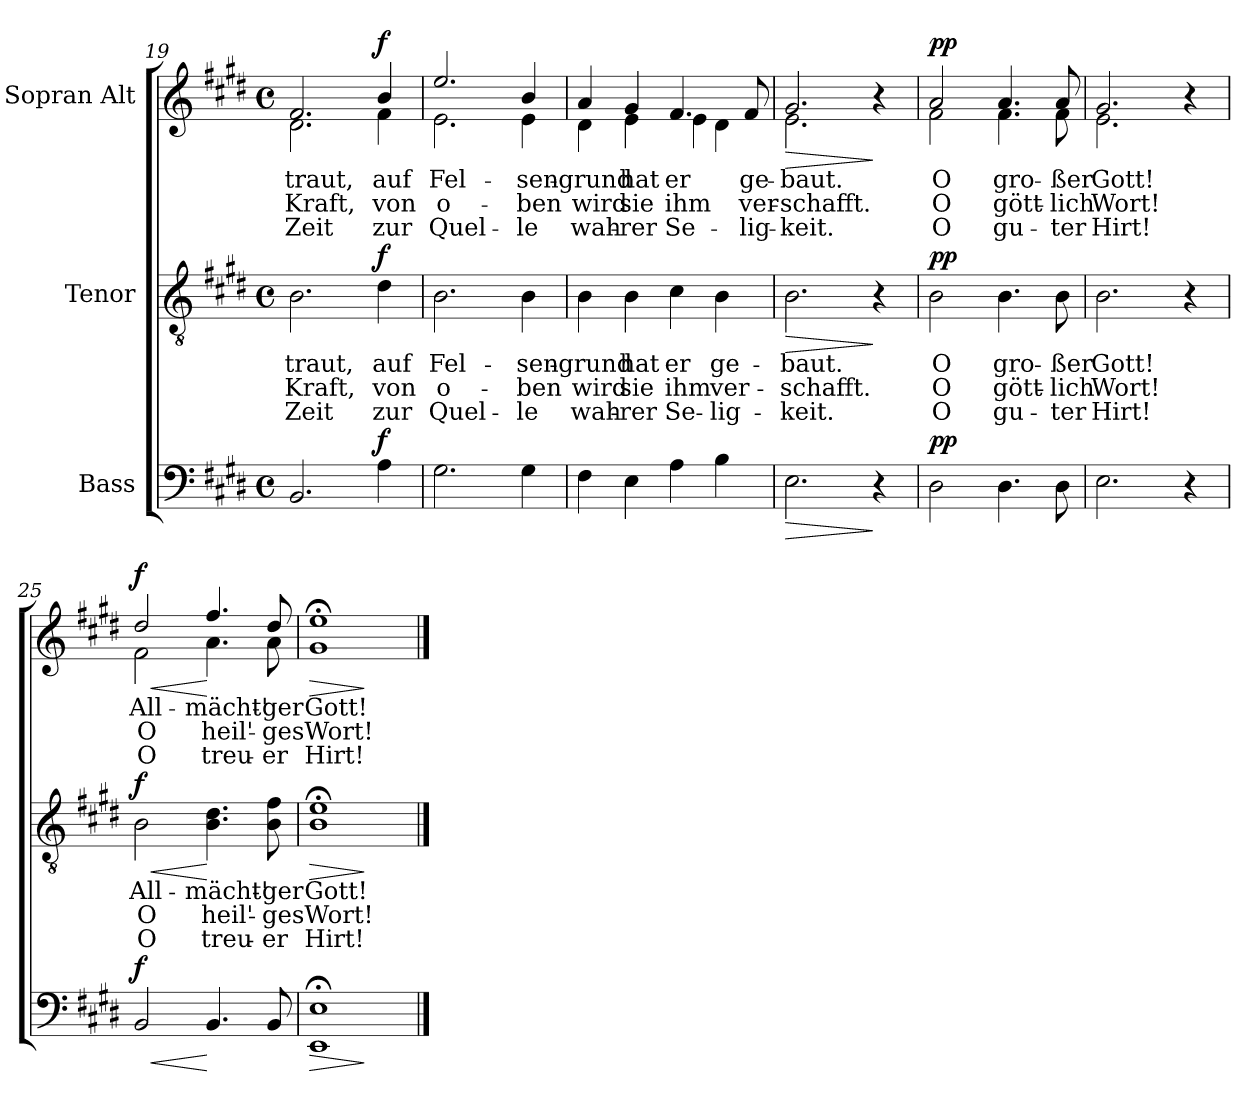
**kern	**dynam	**kern	**text	**text	**text	**dynam	**kern	**text	**text	**text	**dynam
*part3	*part3	*part2	*part2	*part2	*part2	*part2	*part1	*part1	*part1	*part1	*part1
*staff3	*staff3	*staff2	*staff2	*staff2	*staff2	*staff2	*staff1	*staff1	*staff1	*staff1	*staff1
*I"Bass	*	*I"Tenor	*	*	*	*	*I"Sopran Alt	*	*	*	*
*clefF4	*	*clefGv2	*	*	*	*	*clefG2	*	*	*	*
*k[f#c#g#d#]	*	*k[f#c#g#d#]	*	*	*	*	*k[f#c#g#d#]	*	*	*	*
*M4/4	*	*M4/4	*	*	*	*	*M4/4	*	*	*	*
*met(c)	*	*met(c)	*	*	*	*	*met(c)	*	*	*	*
=19	=19	=19	=19	=19	=19	=19	=19	=19	=19	=19	=19
!	!	!	!LO:LY:b	!LO:LY:b	!LO:LY:b	!	!	!LO:LY:b	!LO:LY:b	!LO:LY:b	!
*	*	*	*	*	*	*	*^	*	*	*	*
2.BB/	.	2.B\	traut,	Kraft,	Zeit	.	2.f#/	2.d#\	traut,	Kraft,	Zeit	.
!	!LO:DY:a	!	!LO:LY:b	!LO:LY:b	!LO:LY:b	!LO:DY:a	!	!	!LO:LY:b	!LO:LY:b	!LO:LY:b	!LO:DY:a
4A\	f	4d#\	auf	von	zur	f	4b/	4f#\	auf	von	zur	f
=20	=20	=20	=20	=20	=20	=20	=20	=20	=20	=20	=20	=20
!	!	!	!LO:LY:b	!LO:LY:b	!LO:LY:b	!	!	!	!LO:LY:b	!LO:LY:b	!LO:LY:b	!
2.G#\	.	2.B\	Fel-	o-	Quel-	.	2.ee/	2.e\	Fel-	o-	Quel-	.
!	!	!	!LO:LY:b	!LO:LY:b	!LO:LY:b	!	!	!	!LO:LY:b	!LO:LY:b	!LO:LY:b	!
4G#\	.	4B\	-sen-	-ben	-le	.	4b/	4e\	-sen-	-ben	-le	.
=21	=21	=21	=21	=21	=21	=21	=21	=21	=21	=21	=21	=21
!	!	!	!LO:LY:b	!LO:LY:b	!LO:LY:b	!	!	!	!LO:LY:b	!LO:LY:b	!LO:LY:b	!
4F#\	.	4B\	-grund	wird	wah-	.	4a/	4d#\	-grund	wird	wah-	.
!	!	!	!LO:LY:b	!LO:LY:b	!LO:LY:b	!	!	!	!LO:LY:b	!LO:LY:b	!LO:LY:b	!
4E\	.	4B\	hat	sie	-rer	.	4g#/	4e\	hat	sie	-rer	.
!	!	!	!LO:LY:b	!LO:LY:b	!LO:LY:b	!	!	!	!LO:LY:b	!LO:LY:b	!LO:LY:b	!
4A\	.	4c#\	er	ihm	Se-	.	4.f#/	4e\	er	ihm	Se-	.
!	!	!	!LO:LY:b	!LO:LY:b	!LO:LY:b	!	!	!	!	!	!	!
4B\	.	4B\	ge-	ver-	-lig-	.	.	4d#\	.	.	.	.
!	!	!	!	!	!	!	!	!	!LO:LY:b	!LO:LY:b	!LO:LY:b	!
.	.	.	.	.	.	.	8f#/	.	ge-	ver-	-lig-	.
!!LO:LB:g=z	!!
=22	=22	=22	=22	=22	=22	=22	=22	=22	=22	=22	=22	=22
!	!LO:HP:b	!	!LO:LY:b	!LO:LY:b	!LO:LY:b	!LO:HP:b	!	!	!LO:LY:b	!LO:LY:b	!LO:LY:b	!LO:HP:b
2.E\	>	2.B\	-baut.	-schafft.	-keit.	>	2.g#/	2.e\	-baut.	-schafft.	-keit.	>
4r	]	4r	.	.	.	]	4r	4ryy	.	.	.	]
=23	=23	=23	=23	=23	=23	=23	=23	=23	=23	=23	=23	=23
!	!LO:DY:a	!	!LO:LY:b	!LO:LY:b	!LO:LY:b	!LO:DY:a	!	!	!LO:LY:b	!LO:LY:b	!LO:LY:b	!LO:DY:a
2D#\	pp	2B\	O	O	O	pp	2a/	2f#\	O	O	O	pp
!	!	!	!LO:LY:b	!LO:LY:b	!LO:LY:b	!	!	!	!LO:LY:b	!LO:LY:b	!LO:LY:b	!
4.D#\	.	4.B\	gro-	gött-	gu-	.	4.a/	4.f#\	gro-	gött-	gu-	.
!	!	!	!LO:LY:b	!LO:LY:b	!LO:LY:b	!	!	!	!LO:LY:b	!LO:LY:b	!LO:LY:b	!
8D#\	.	8B\	-ßer	-lich	-ter	.	8a/	8f#\	-ßer	-lich	-ter	.
=24	=24	=24	=24	=24	=24	=24	=24	=24	=24	=24	=24	=24
!	!	!	!LO:LY:b	!LO:LY:b	!LO:LY:b	!	!	!	!LO:LY:b	!LO:LY:b	!LO:LY:b	!
2.E\	.	2.B\	Gott!	Wort!	Hirt!	.	2.g#/	2.e\	Gott!	Wort!	Hirt!	.
4r	.	4r	.	.	.	.	4r	4ryy	.	.	.	.
=25	=25	=25	=25	=25	=25	=25	=25	=25	=25	=25	=25	=25
!	!LO:HP:b	!	!LO:LY:b	!LO:LY:b	!LO:LY:b	!LO:HP:b	!	!	!LO:LY:b	!LO:LY:b	!LO:LY:b	!LO:HP:b
!	!LO:DY:n=1:a	!	!	!	!	!LO:DY:n=1:a	!	!	!	!	!	!LO:DY:n=1:a
2BB/	< f	2B\	All-	O	O	< f	2dd#/	2f#\	All-	O	O	< f
!	!	!	!LO:LY:b	!LO:LY:b	!LO:LY:b	!	!	!	!LO:LY:b	!LO:LY:b	!LO:LY:b	!
4.BB/	[	4.B\ 4.d#\	-mächt'-	heil'-	treu-	[	4.ff#/	4.a\	-mächt'-	heil'-	treu-	[
!	!	!	!LO:LY:b	!LO:LY:b	!LO:LY:b	!	!	!	!LO:LY:b	!LO:LY:b	!LO:LY:b	!
8BB/	.	8B\ 8f#\	-ger	-ges	-er	.	8dd#/	8a\	-ger	-ges	-er	.
=26	=26	=26	=26	=26	=26	=26	=26	=26	=26	=26	=26	=26
!	!LO:HP:b	!	!LO:LY:b	!LO:LY:b	!LO:LY:b	!LO:HP:b	!	!	!LO:LY:b	!LO:LY:b	!LO:LY:b	!LO:HP:b
1EE;< 1E;<	>	1B;< 1e;<	Gott!	Wort!	Hirt!	>	1ee;<	1g#	Gott!	Wort!	Hirt!	>
*	*	*	*	*	*	*	*v	*v	*	*	*	*
.	]	.	.	.	.	]	.	.	.	.	]
==	==	==	==	==	==	==	==	==	==	==	==
*-	*-	*-	*-	*-	*-	*-	*-	*-	*-	*-	*-
